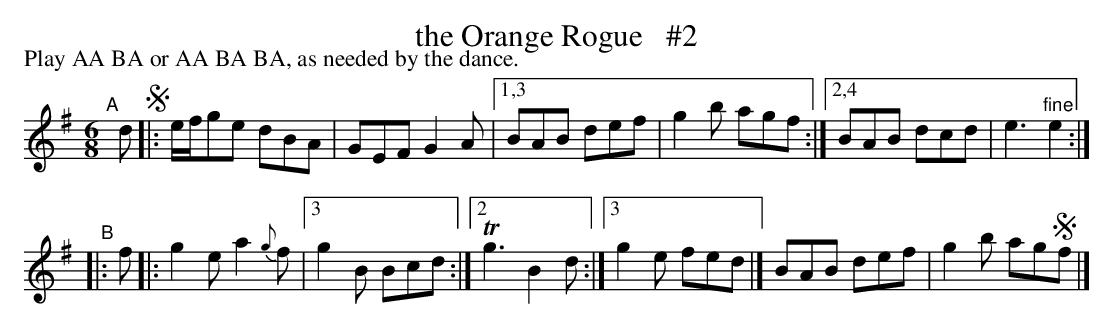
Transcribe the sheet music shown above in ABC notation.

X:1
T: the Orange Rogue   #2
P: Play AA BA or AA BA BA, as needed by the dance.
M: 6/8
L: 1/8
K: Em
"^A"[|]d !segno!\
|: e/f/ge dBA | GEF G2A |\
[1,3 BAB def | g2b agf :|\
[2,4 BAB dcd | e3 "^fine"e2 :|
"^B"|: f \
|: g2e a2{g}f |[3 g2B Bcd :|\
[2 Tg3 B2d :|[3 g2e fed \
|] BAB def | g2b ag!segno!f |]
